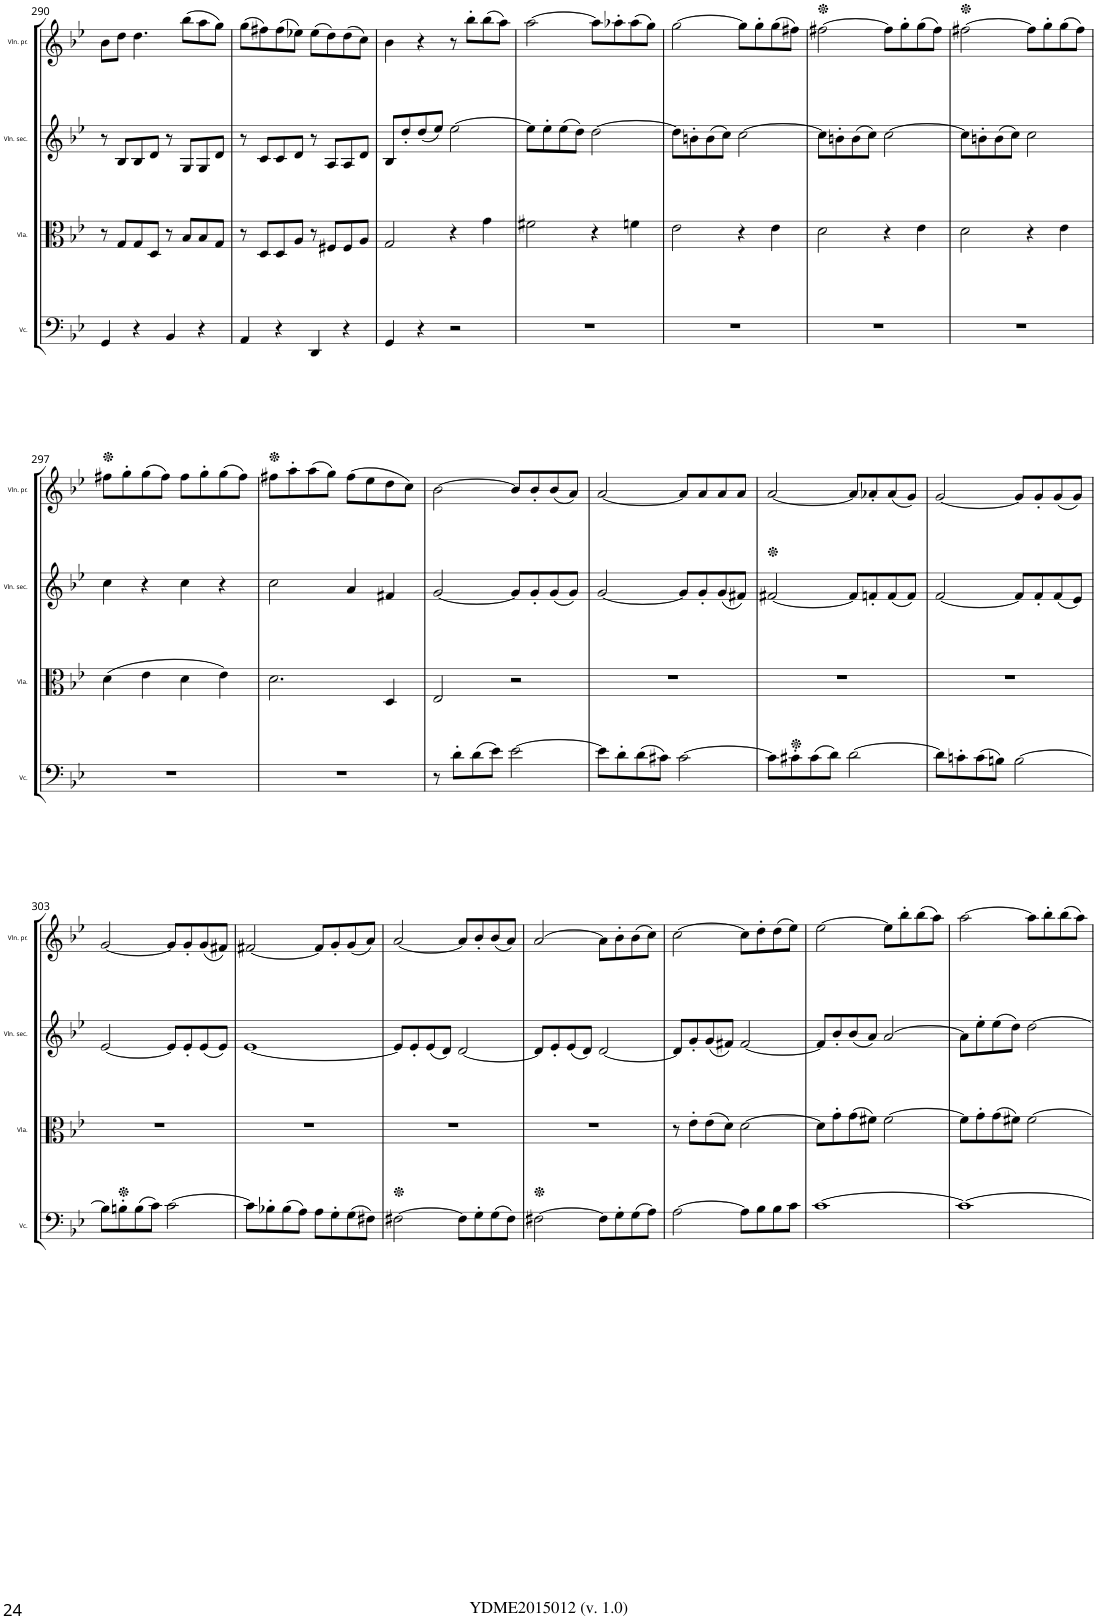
**kern	**kern	**kern	**kern
*part4	*part3	*part2	*part1
*staff4	*staff3	*staff2	*staff1
*I"Violoncelle	*I"Viola	*I"Violino secondo	*I"Violino primo
*I'Vc.	*I'Vla.	*I'Vln. sec.	*I'Vln. pr.
!!LO:PB:g=z
*clefF4	*clefC3	*clefG2	*clefG2
*k[b-e-]	*k[b-e-]	*k[b-e-]	*k[b-e-]
*B-:	*B-:	*B-:	*B-:
*M2/2	*M2/2	*M2/2	*M2/2
*met(c|)	*met(c|)	*met(c|)	*met(c|)
=290	=290	=290	=290
4GG/	8r	8r	8b-\L
.	8G/L	8B-/L	8dd\J
4r	8G/	8B-/	4.dd\
.	8D/J	8d/J	.
4BB-/	8r	8r	.
.	8B-/L	8G/L	(8bb-\L
4r	8B-/	8G/	8aa\
.	8G/J	8d/J	8gg\J)
=291	=291	=291	=291
4AA/	8r	8r	(8gg\L
.	8D/L	8c/L	8ff#X\)
4r	8D/	8c/	(8ff#\
.	8A/J	8d/J	8ee-X\J)
4DD/	8r	8r	(8ee-\L
.	8F#X/L	8A/L	8dd\)
4r	8F#/	8A/	(8dd\
.	8A/J	8d/J	8cc\J)
=292	=292	=292	=292
4GG/	2G/	8B-/L	4b-\
.	.	8dd'/	.
4r	.	(8dd/	4r
.	.	8ee-/J)	.
2r	4r	[2ee-\	8r
.	.	.	8bb-'\L
.	4g\	.	(8bb-\
.	.	.	8aa\J)
=293	=293	=293	=293
1r	2f#X\	8ee-\L]	[2aa\
.	.	8ee-'\	.
.	.	(8ee-\	.
.	.	8dd\J)	.
.	4r	[2dd\	8aa\L]
.	.	.	8aa-X'\
.	4fn\	.	(8aa-\
.	.	.	8gg\J)
=294	=294	=294	=294
1r	2e-\	8dd\L]	[2gg\
.	.	8bn'\	.
.	.	(8b\	.
.	.	8cc\J)	.
.	4r	[2cc\	8gg\L]
.	.	.	8gg'\
.	4e-\	.	(8gg\
.	.	.	8ff#X\J)
=295	=295	=295	=295
1r	2d\	8cc\L]	[2ff#X\
.	.	8bn'\	.
.	.	(8b\	.
.	.	8cc\J)	.
.	4r	[2cc\	8ff#\L]
.	.	.	8gg'\
.	4e-\	.	(8gg\
.	.	.	8ff#\J)
=296	=296	=296	=296
1r	2d\	8cc\L]	[2ff#X\
.	.	8bn'\	.
.	.	(8b\	.
.	.	8cc\J)	.
.	4r	2cc\	8ff#\L]
.	.	.	8gg'\
.	4e-\	.	(8gg\
.	.	.	8ff#\J)
!!LO:LB:g=z
=297	=297	=297	=297
1r	(4d\	4cc\	8ff#X\L
.	.	.	8gg'\
.	4e-\	4r	(8gg\
.	.	.	8ff#\J)
.	4d\	4cc\	8ff#\L
.	.	.	8gg'\
.	4e-\)	4r	(8gg\
.	.	.	8ff#\J)
=298	=298	=298	=298
1r	2.d\	2cc\	8ff#X\L
.	.	.	8aa'\
.	.	.	(8aa\
.	.	.	8gg\J)
.	.	4a/	(8ff#\L
.	.	.	8ee-\
.	4D/	4f#X/	8dd\
.	.	.	8cc\J)
=299	=299	=299	=299
8r	2E-/	[2g/	[2b-\
8d'\L	.	.	.
(8d\	.	.	.
8e-\J)	.	.	.
[2e-\	2r	8g/L]	8b-/L]
.	.	8g'/	8b-'/
.	.	(8g/	(8b-/
.	.	8g/J)	8a/J)
=300	=300	=300	=300
8e-\L]	1r	[2g/	[2a/
8d'\	.	.	.
(8d\	.	.	.
8c#X\J)	.	.	.
[2c#\	.	8g/L]	8a/L]
.	.	8g'/	8a/
.	.	(8g/	8a/
.	.	8f#X/J)	8a/J
=301	=301	=301	=301
8c#\L]	1r	[2f#X/	[2a/
8c#X'\	.	.	.
(8c#\	.	.	.
8d\J)	.	.	.
[2d\	.	8f#/L]	8a/L]
.	.	8fn'/	8a-X'/
.	.	(8f/	(8a-/
.	.	8f/J)	8g/J)
=302	=302	=302	=302
8d\L]	1r	[2f/	[2g/
8cn'\	.	.	.
(8c\	.	.	.
8Bn\J)	.	.	.
[2B\	.	8f/L]	8g/L]
.	.	8f'/	8g'/
.	.	(8f/	(8g/
.	.	8e-/J)	8g/J)
!!LO:LB:g=z
=303	=303	=303	=303
8B\L]	1r	[2e-/	[2g/
8Bn'\	.	.	.
(8B\	.	.	.
8c\J)	.	.	.
[2c\	.	8e-/L]	8g/L]
.	.	8e-'/	8g'/
.	.	(8e-/	(8g/
.	.	8e-/J)	8f#X/J)
=304	=304	=304	=304
8c\L]	1r	[1e-	[2f#X/
8B-X'\	.	.	.
(8B-\	.	.	.
8A\J)	.	.	.
8A\L	.	.	8f#/L]
8G'\	.	.	8g'/
(8G\	.	.	(8g/
8F#X\J)	.	.	8a/J)
=305	=305	=305	=305
[2F#X\	1r	8e-/L]	[2a/
.	.	8e-'/	.
.	.	(8e-/	.
.	.	8d/J)	.
8F#\L]	.	[2d/	8a/L]
8G'\	.	.	8b-'/
(8G\	.	.	(8b-/
8F#\J)	.	.	8a/J)
=306	=306	=306	=306
[2F#X\	1r	8d/L]	[2a/
.	.	8e-'/	.
.	.	(8e-/	.
.	.	8d/J)	.
8F#\L]	.	[2d/	8a\L]
8G'\	.	.	8b-'\
(8G\	.	.	(8b-\
8A\J)	.	.	8cc\J)
=307	=307	=307	=307
[2A\	8r	8d/L]	[2cc\
.	8e-'\L	8g'/	.
.	(8e-\	(8g/	.
.	8d\J)	8f#X/J)	.
8A\L]	[2d\	[2f#/	8cc\L]
8B-\	.	.	8dd'\
8B-\	.	.	(8dd\
8c\J	.	.	8ee-\J)
=308	=308	=308	=308
[1c	8d\L]	8f#/L]	[2ee-\
.	8g'\	8b-'/	.
.	(8g\	(8b-/	.
.	8f#X\J)	8a/J)	.
.	[2f#\	[2a/	8ee-\L]
.	.	.	8bb-'\
.	.	.	(8bb-\
.	.	.	8aa\J)
=309	=309	=309	=309
1c_	8f#\L]	8a\L]	[2aa\
.	8g'\	8ee-'\	.
.	(8g\	(8ee-\	.
.	8f#X\J)	8dd\J)	.
.	[2f#\	[2dd\	8aa\L]
.	.	.	8bb-'\
.	.	.	(8bb-\
.	.	.	8aa\J)
=	=	=	=
*-	*-	*-	*-
